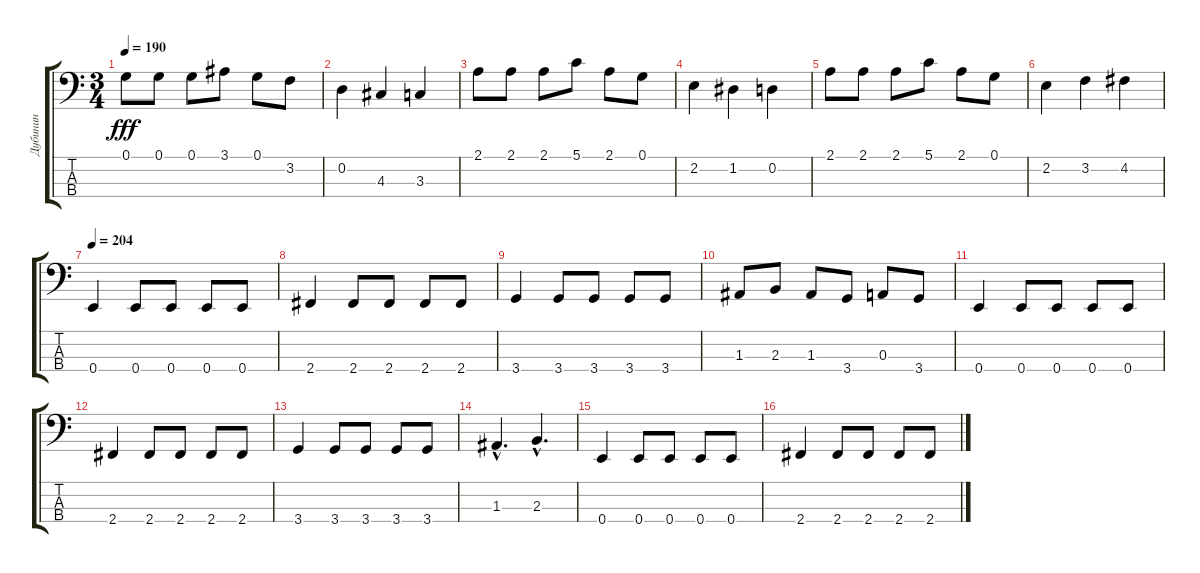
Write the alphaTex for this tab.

\track ("Дубинин" "Дубинин") {instrument electricbassfinger}
\staff {score tabs}
\tuning (G2 D2 A1 E1) {hide}
\ts (3 4)
\tempo 190
\clef f4
\ks c
0.1.8{dy fff} 0.1.8 0.1.8 3.1.8 0.1.8 3.2.8 |
0.2.4 4.3.4 3.3.4 |
2.1.8 2.1.8 2.1.8 5.1.8 2.1.8 0.1.8 |
2.2.4 1.2.4 0.2.4 |
2.1.8 2.1.8 2.1.8 5.1.8 2.1.8 0.1.8 |
2.2.4 3.2.4 4.2.4 |
\tempo 204
0.4.4 0.4.8 0.4.8 0.4.8 0.4.8 |
2.4.4 2.4.8 2.4.8 2.4.8 2.4.8 |
3.4.4 3.4.8 3.4.8 3.4.8 3.4.8 |
1.3.8 2.3.8 1.3.8 3.4.8 0.3.8 3.4.8 |
0.4.4 0.4.8 0.4.8 0.4.8 0.4.8 |
2.4.4 2.4.8 2.4.8 2.4.8 2.4.8 |
3.4.4 3.4.8 3.4.8 3.4.8 3.4.8 |
1.3{hac}.4{d} 2.3{hac}.4{d} |
0.4.4 0.4.8 0.4.8 0.4.8 0.4.8 |
2.4.4 2.4.8 2.4.8 2.4.8 2.4.8
